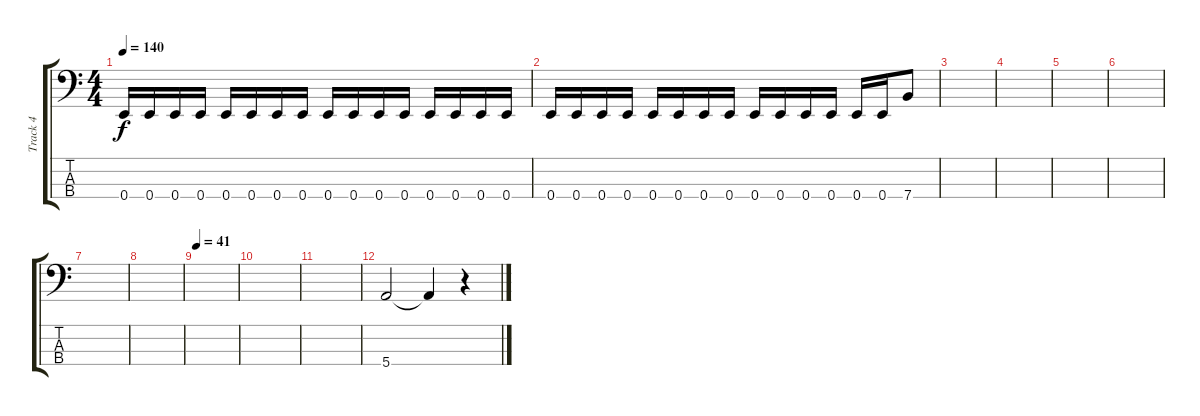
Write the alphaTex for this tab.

\track ("Track 4" "Track 4") {instrument electricbassfinger}
\staff {score tabs}
\tuning (G2 D2 A1 E1) {hide}
\ts (4 4)
\tempo 140
\clef f4
\ks c
0.4.16{dy f} 0.4.16 0.4.16 0.4.16 0.4.16 0.4.16 0.4.16 0.4.16 0.4.16 0.4.16 0.4.16 0.4.16 0.4.16 0.4.16 0.4.16 0.4.16 |
0.4.16 0.4.16 0.4.16 0.4.16 0.4.16 0.4.16 0.4.16 0.4.16 0.4.16 0.4.16 0.4.16 0.4.16 0.4.16 0.4.16 7.4.8 |
|
|
|
|
|
|
\tempo 41
|
|
|
5.4.2 5.4{t}.4 r.4
